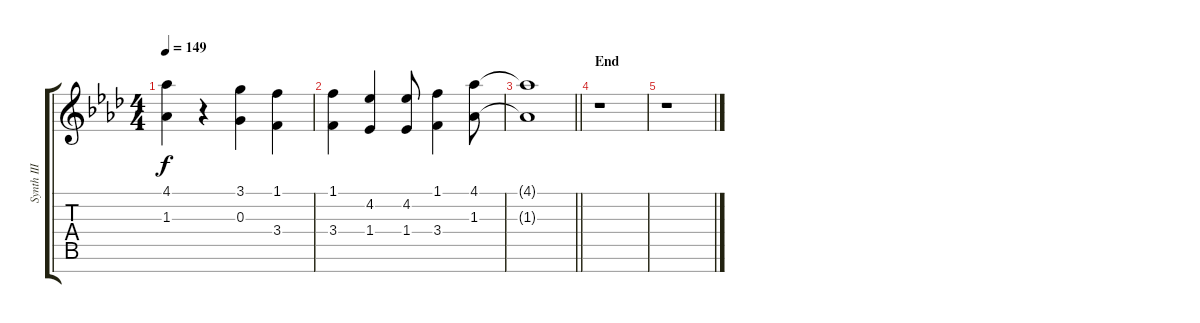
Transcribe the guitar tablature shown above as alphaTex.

\track ("Synth III" "Synth III") {instrument fx4atmosphere}
\staff {score tabs}
\tuning (E5 B4 G4 D4 A3 E3 B2) {hide}
\ts (4 4)
\tempo 149
\clef g2
\ks ab
(4.1{t} 1.3{t}).4{dy f} r.4 (3.1 0.3).4 (1.1 3.4).4 |
(1.1 3.4).4 (4.2 1.4).4 (4.2 1.4).8 (1.1 3.4).4 (4.1 1.3).8 |
\barLineRight lightlight
(4.1{t} 1.3{t}).1 |
\section ("" "End")
r.1 |
r.1
